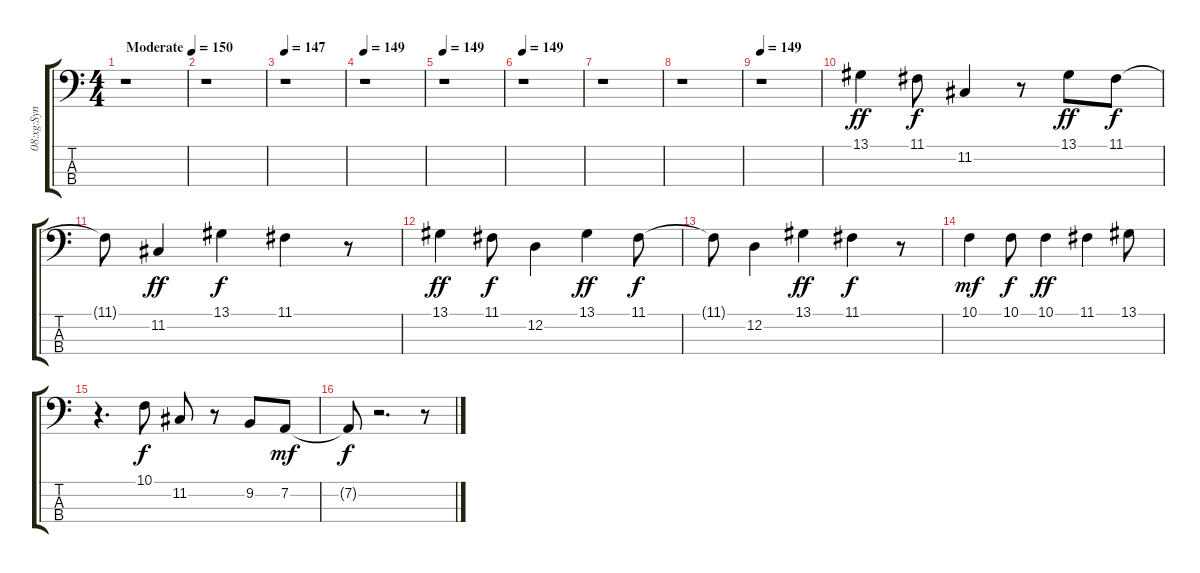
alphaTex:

\track ("08:xg:Syn Bass1 Dark" "08:xg:Syn ") {instrument lead6voice}
\staff {score tabs}
\tuning (G2 D2 A1 E1) {hide}
\ts (4 4)
\tempo (150 "Moderate")
\clef f4
\ks c
r.1{dy ff instrument lead6voice} |
r.1 |
\tempo 147
r.1 |
\tempo 149
r.1 |
\tempo 149
r.1 |
\tempo 149
r.1 |
r.1 |
r.1 |
\tempo 149
r.1 |
13.1.4 11.1.8{dy f} 11.2.4 r.8 13.1.8{dy ff} 11.1.8{dy f} |
11.1{t}.8 11.2.4{dy ff} 13.1.4{dy f} 11.1.4 r.8 |
13.1.4{dy ff} 11.1.8{dy f} 12.2.4 13.1.4{dy ff} 11.1.8{dy f} |
11.1{t}.8 12.2.4 13.1.4{dy ff} 11.1.4{dy f} r.8 |
10.1.4{dy mf} 10.1.8{dy f} 10.1.4{dy ff} 11.1.4 13.1.8 |
r.4{d} 10.1.8{dy f} 11.2.8 r.8 9.2.8 7.2.8{dy mf} |
7.2{t}.8{dy f} r.2{d} r.8
